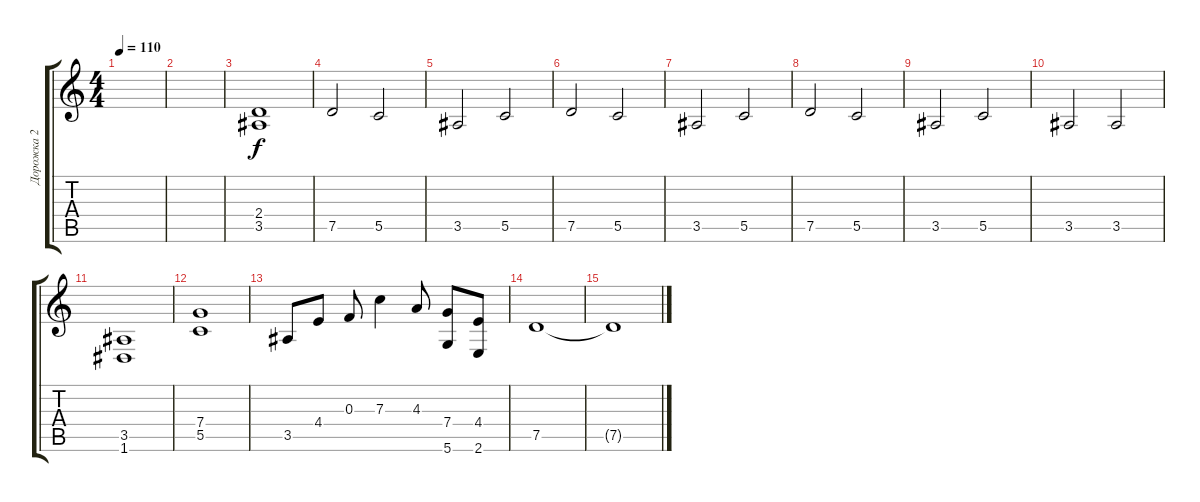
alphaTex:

\track ("Дорожка 2" "Дорожка 2") {instrument distortionguitar}
\staff {score tabs}
\tuning (D4 A3 F3 C3 G2 D2) {hide}
\ts (4 4)
\tempo 110
\clef g2
\ks c
|
|
(2.4 3.5).1 |
7.5.2 5.5.2 |
3.5.2 5.5.2 |
7.5.2 5.5.2 |
3.5.2 5.5.2 |
7.5.2 5.5.2 |
3.5.2 5.5.2 |
3.5.2 3.5.2 |
(3.5 1.6).1 |
(7.4 5.5).1 |
3.5.8 4.4.8 0.3.8 7.3.4 4.3.8 (7.4 5.6).8 (4.4 2.6).8 |
7.5.1 |
7.5{t}.1
